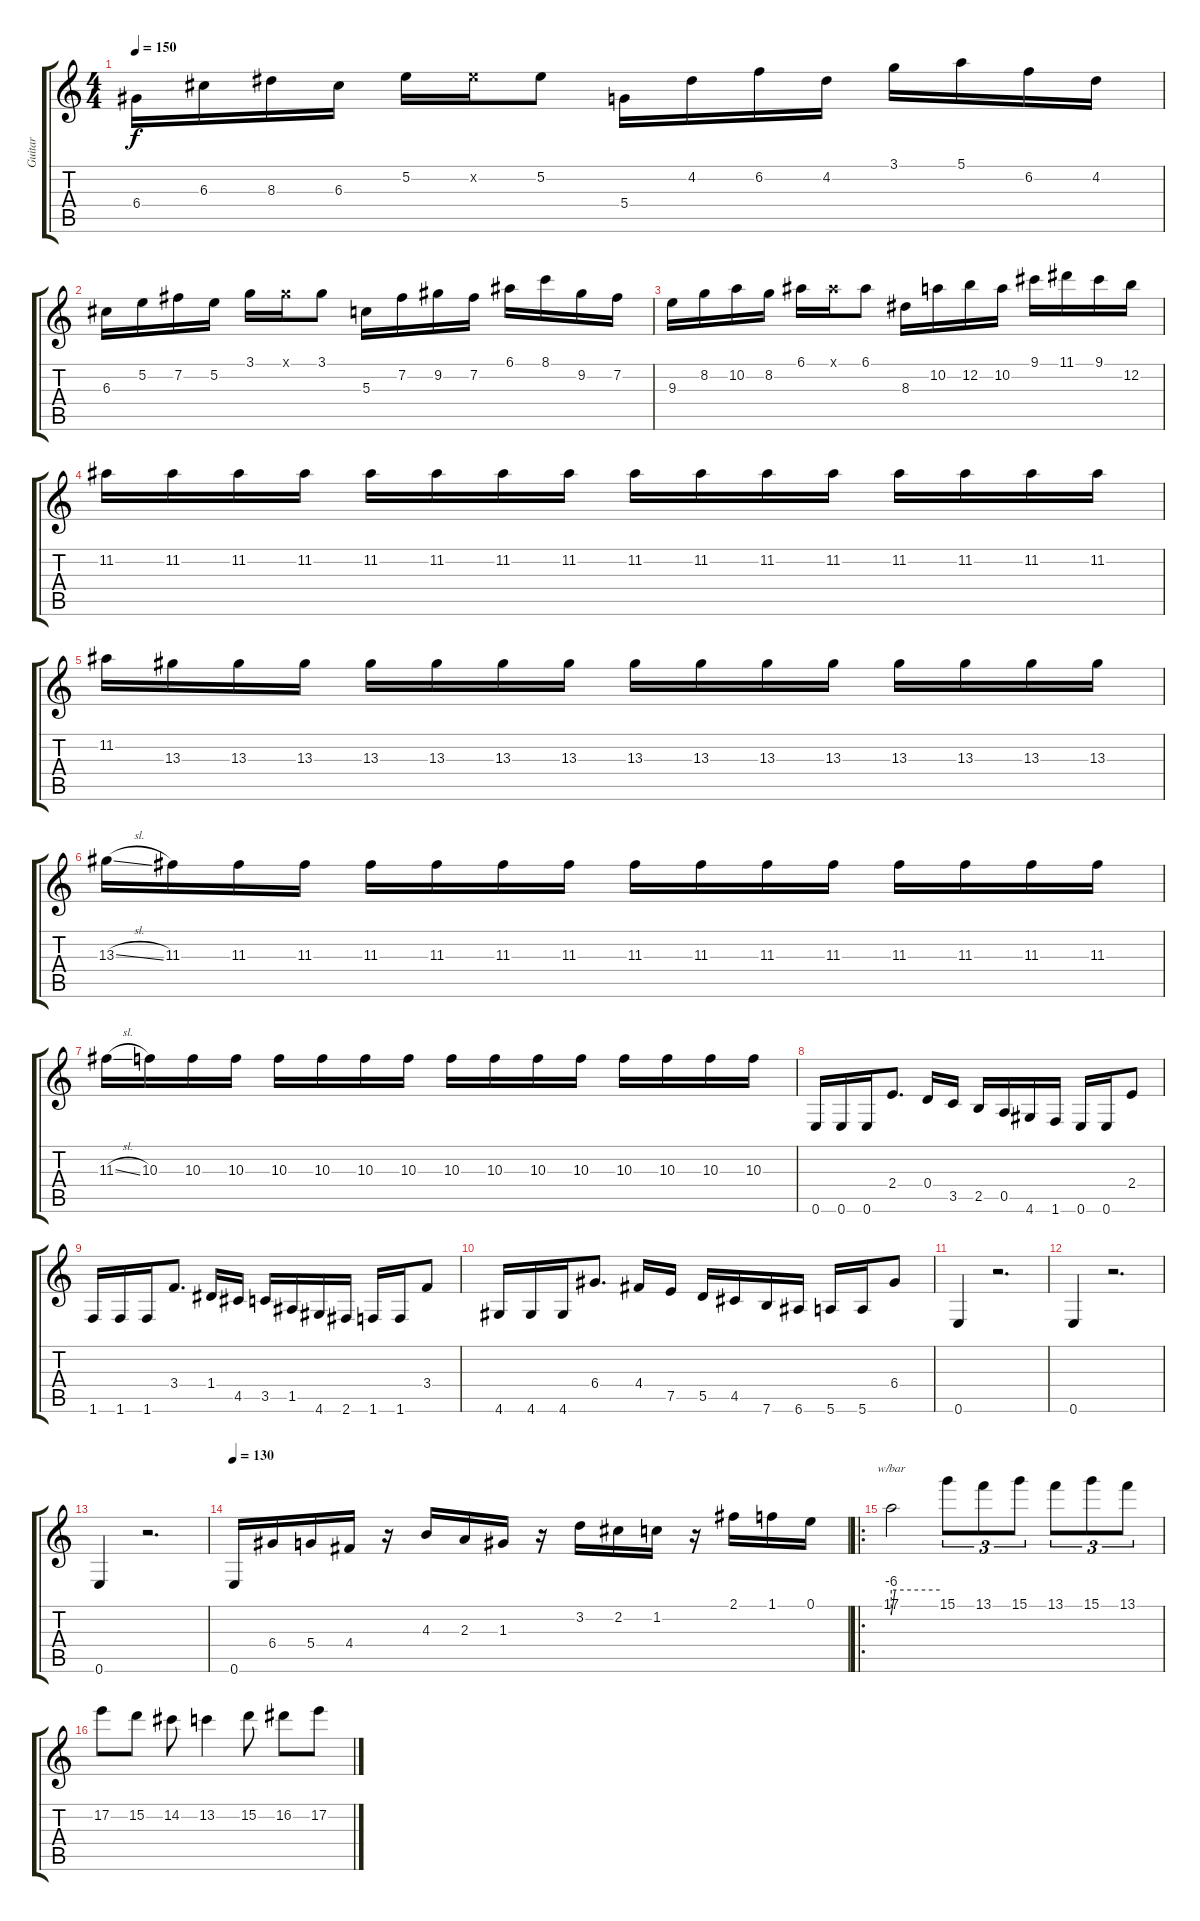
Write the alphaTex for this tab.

\track ("Guitar" "Guitar") {instrument overdrivenguitar}
\staff {score tabs}
\tuning (E4 B3 G3 D3 A2 E2) {hide}
\ts (4 4)
\tempo 150
\clef g2
\ks c
6.4.16{dy f} 6.3.16 8.3.16 6.3.16 5.2.16 5.2{x}.16 5.2.8 5.4.16 4.2.16 6.2.16 4.2.16 3.1.16 5.1.16 6.2.16 4.2.16 |
6.3.16 5.2.16 7.2.16 5.2.16 3.1.16 3.1{x}.16 3.1.8 5.3.16 7.2.16 9.2.16 7.2.16 6.1.16 8.1.16 9.2.16 7.2.16 |
9.3.16 8.2.16 10.2.16 8.2.16 6.1.16 6.1{x}.16 6.1.8 8.3.16 10.2.16 12.2.16 10.2.16 9.1.16 11.1.16 9.1.16 12.2.16 |
11.2.16 11.2.16 11.2.16 11.2.16 11.2.16 11.2.16 11.2.16 11.2.16 11.2.16 11.2.16 11.2.16 11.2.16 11.2.16 11.2.16 11.2.16 11.2.16 |
11.2.16 13.3.16 13.3.16 13.3.16 13.3.16 13.3.16 13.3.16 13.3.16 13.3.16 13.3.16 13.3.16 13.3.16 13.3.16 13.3.16 13.3.16 13.3.16 |
13.3{sl}.16 11.3.16 11.3.16 11.3.16 11.3.16 11.3.16 11.3.16 11.3.16 11.3.16 11.3.16 11.3.16 11.3.16 11.3.16 11.3.16 11.3.16 11.3.16 |
11.3{sl}.16 10.3.16 10.3.16 10.3.16 10.3.16 10.3.16 10.3.16 10.3.16 10.3.16 10.3.16 10.3.16 10.3.16 10.3.16 10.3.16 10.3.16 10.3.16 |
0.6.16 0.6.16 0.6.16 2.4.8{d} 0.4.16 3.5.16 2.5.16 0.5.16 4.6.16 1.6.16 0.6.16 0.6.16 2.4.8 |
1.6.16 1.6.16 1.6.16 3.4.8{d} 1.4.16 4.5.16 3.5.16 1.5.16 4.6.16 2.6.16 1.6.16 1.6.16 3.4.8 |
4.6.16 4.6.16 4.6.16 6.4.8{d} 4.4.16 7.5.16 5.5.16 4.5.16 7.6.16 6.6.16 5.6.16 5.6.16 6.4.8 |
0.6.4 r.2{d} |
0.6.4 r.2{d} |
0.6.4 r.2{d} |
\tempo 130
0.6.16 6.4.16 5.4.16 4.4.16 r.16 4.3.16 2.3.16 1.3.16 r.16 3.2.16 2.2.16 1.2.16 r.16 2.1.16 1.1.16 0.1.16 |
\ro
17.1.2{tbe (custom default 0 -24 5 0 60 0)} 15.1.8{tu (3 2)} 13.1.8{tu (3 2)} 15.1.8{tu (3 2)} 13.1.8{tu (3 2)} 15.1.8{tu (3 2)} 13.1.8{tu (3 2)} |
17.2.8 15.2.8 14.2.8 13.2.4 15.2.8 16.2.8 17.2.8
